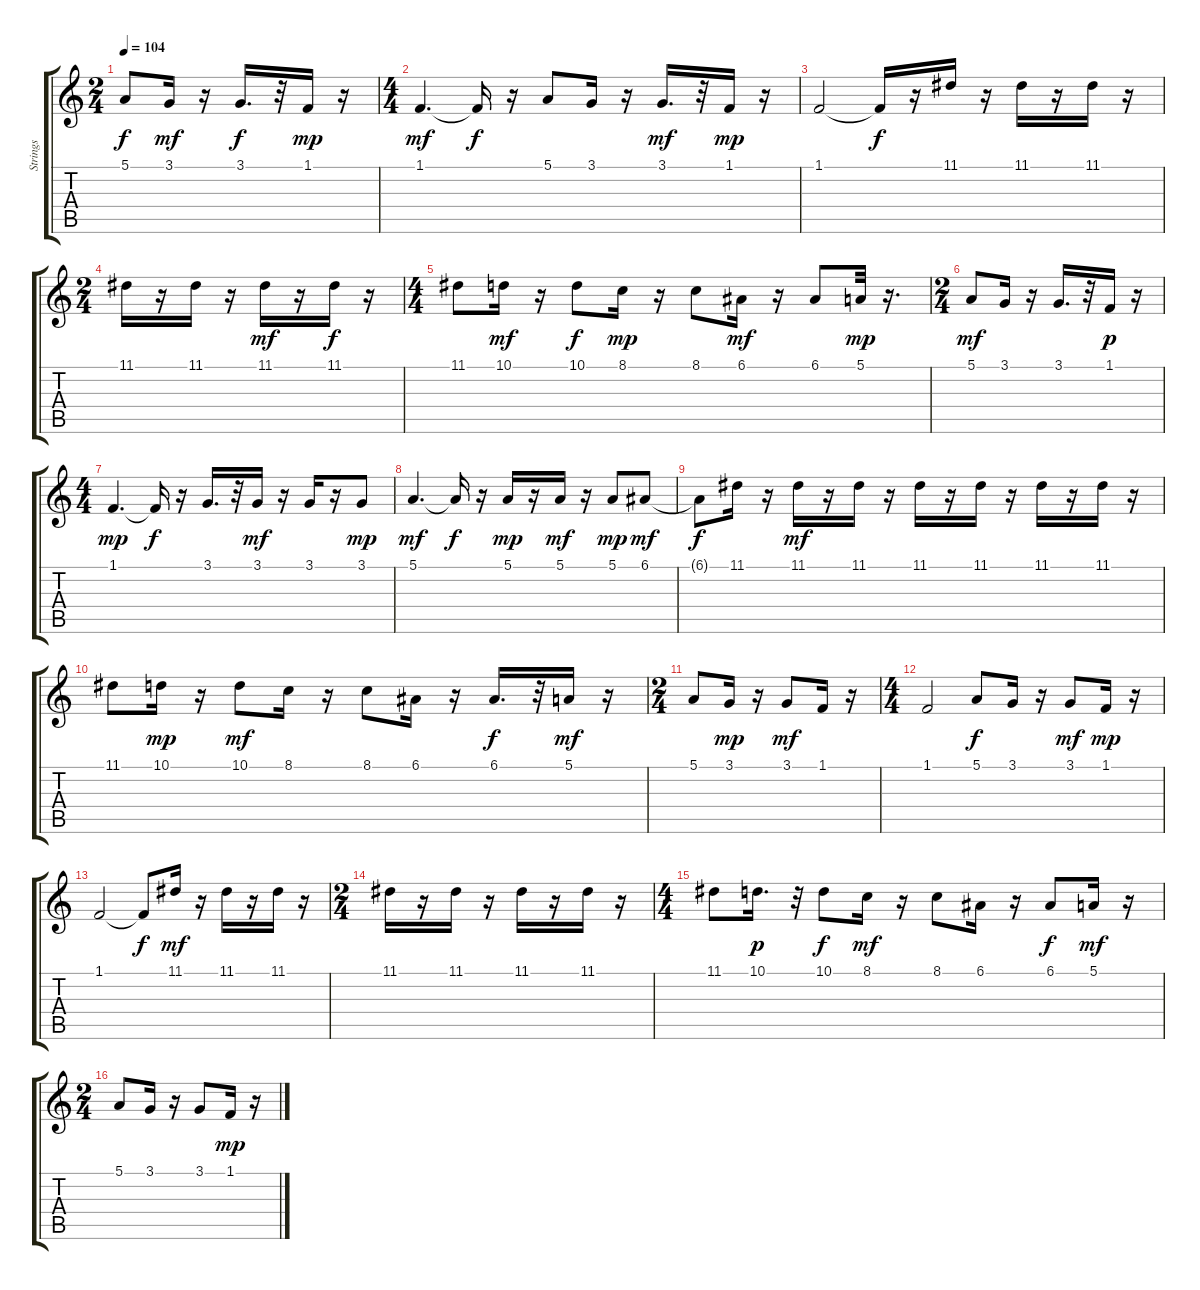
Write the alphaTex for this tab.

\track ("Strings" "Strings") {instrument stringensemble2}
\staff {score tabs}
\tuning (E4 B3 G3 D3 A2 E2) {hide}
\ts (2 4)
\tempo 104
\clef g2
\ks c
5.1.8{dy f} 3.1.16{dy mf} r.16 3.1.16{d dy f} r.32 1.1.16{dy mp} r.16 |
\ts (4 4)
1.1.4{d dy mf} 1.1{t}.16{dy f} r.16 5.1.8 3.1.16 r.16 3.1.16{d dy mf} r.32 1.1.16{dy mp} r.16 |
1.1.2 1.1{t}.16{dy f} r.16 11.1.16 r.16 11.1.16 r.16 11.1.16 r.16 |
\ts (2 4)
11.1.16 r.16 11.1.16 r.16 11.1.16{dy mf} r.16 11.1.16{dy f} r.16 |
\ts (4 4)
11.1.8 10.1.16{dy mf} r.16 10.1.8{dy f} 8.1.16{dy mp} r.16 8.1.8 6.1.16{dy mf} r.16 6.1.8 5.1.32{dy mp} r.16{d} |
\ts (2 4)
5.1.8{dy mf} 3.1.16 r.16 3.1.16{d} r.32 1.1.16{dy p} r.16 |
\ts (4 4)
1.1.4{d dy mp} 1.1{t}.16{dy f} r.16 3.1.16{d} r.32 3.1.16{dy mf} r.16 3.1.16 r.16 3.1.8{dy mp} |
5.1.4{d dy mf} 5.1{t}.16{dy f} r.16 5.1.16{dy mp} r.16 5.1.16{dy mf} r.16 5.1.8{dy mp} 6.1.8{dy mf} |
6.1{t}.8{dy f} 11.1.16 r.16 11.1.16{dy mf} r.16 11.1.16 r.16 11.1.16 r.16 11.1.16 r.16 11.1.16 r.16 11.1.16 r.16 |
11.1.8 10.1.16{dy mp} r.16 10.1.8{dy mf} 8.1.16 r.16 8.1.8 6.1.16 r.16 6.1.16{d dy f} r.32 5.1.16{dy mf} r.16 |
\ts (2 4)
5.1.8 3.1.16{dy mp} r.16 3.1.8{dy mf} 1.1.16 r.16 |
\ts (4 4)
1.1.2 5.1.8{dy f} 3.1.16 r.16 3.1.8{dy mf} 1.1.16{dy mp} r.16 |
1.1.2 1.1{t}.8{dy f} 11.1.16{dy mf} r.16 11.1.16 r.16 11.1.16 r.16 |
\ts (2 4)
11.1.16 r.16 11.1.16 r.16 11.1.16 r.16 11.1.16 r.16 |
\ts (4 4)
11.1.8 10.1.16{d dy p} r.32 10.1.8{dy f} 8.1.16{dy mf} r.16 8.1.8 6.1.16 r.16 6.1.8{dy f} 5.1.16{dy mf} r.16 |
\ts (2 4)
5.1.8 3.1.16 r.16 3.1.8 1.1.16{dy mp} r.16
